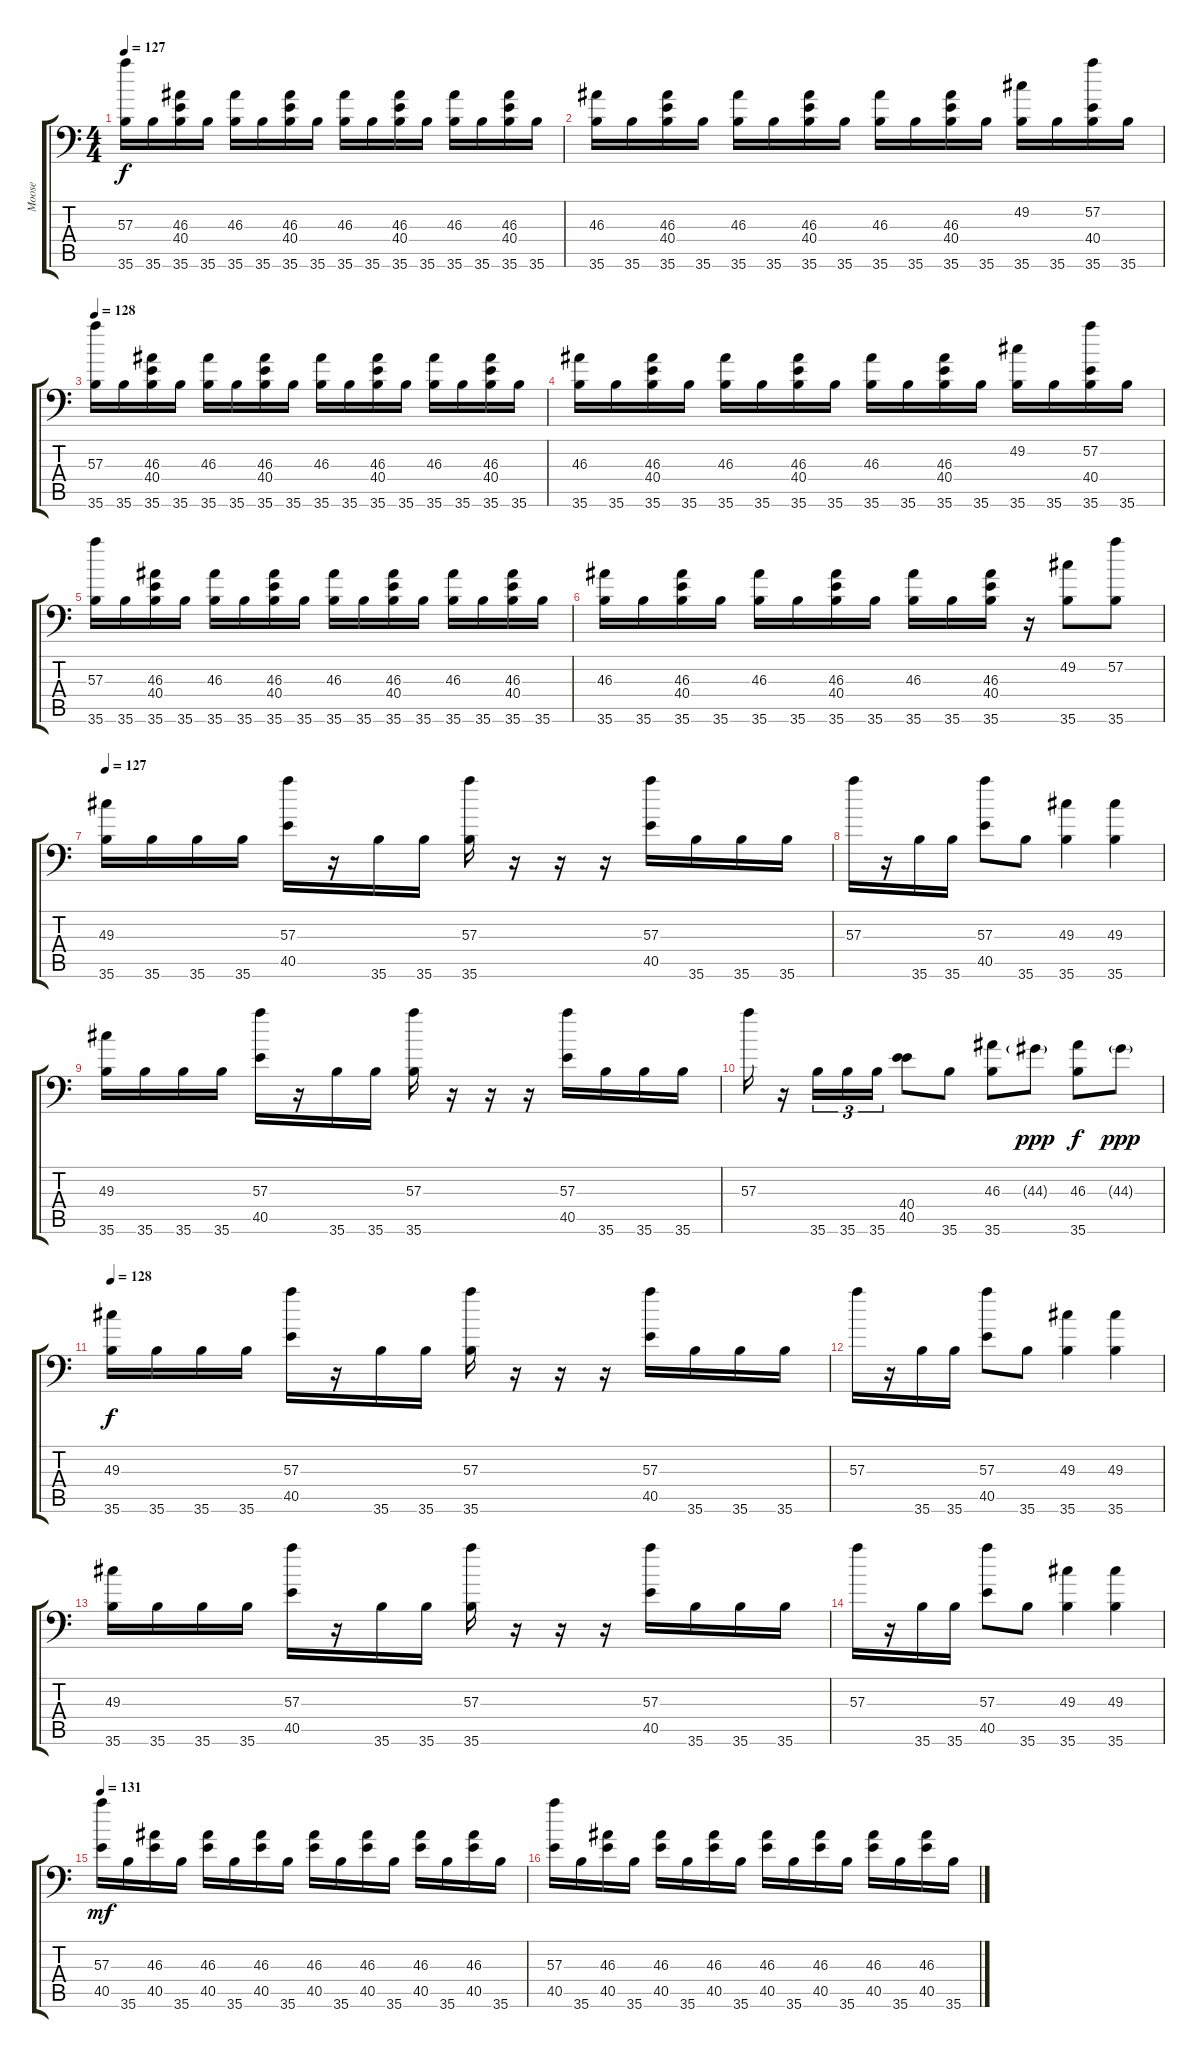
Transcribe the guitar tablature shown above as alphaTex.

\track ("Moose" "Moose") {instrument acousticgrandpiano}
\staff {score tabs}
\tuning (C-1 C-1 C-1 C-1 C-1 C-1) {hide}
\ts (4 4)
\tempo 127
\clef f4
\ks c
(57.3 35.6).16{dy f} 35.6.16 (46.3 40.4 35.6).16 35.6.16 (46.3 35.6).16 35.6.16 (46.3 40.4 35.6).16 35.6.16 (46.3 35.6).16 35.6.16 (46.3 40.4 35.6).16 35.6.16 (46.3 35.6).16 35.6.16 (46.3 40.4 35.6).16 35.6.16 |
(46.3 35.6).16 35.6.16 (46.3 40.4 35.6).16 35.6.16 (46.3 35.6).16 35.6.16 (46.3 40.4 35.6).16 35.6.16 (46.3 35.6).16 35.6.16 (46.3 40.4 35.6).16 35.6.16 (49.2 35.6).16 35.6.16 (57.2 40.4 35.6).16 35.6.16 |
\tempo 128
(57.3 35.6).16 35.6.16 (46.3 40.4 35.6).16 35.6.16 (46.3 35.6).16 35.6.16 (46.3 40.4 35.6).16 35.6.16 (46.3 35.6).16 35.6.16 (46.3 40.4 35.6).16 35.6.16 (46.3 35.6).16 35.6.16 (46.3 40.4 35.6).16 35.6.16 |
(46.3 35.6).16 35.6.16 (46.3 40.4 35.6).16 35.6.16 (46.3 35.6).16 35.6.16 (46.3 40.4 35.6).16 35.6.16 (46.3 35.6).16 35.6.16 (46.3 40.4 35.6).16 35.6.16 (49.2 35.6).16 35.6.16 (57.2 40.4 35.6).16 35.6.16 |
(57.3 35.6).16 35.6.16 (46.3 40.4 35.6).16 35.6.16 (46.3 35.6).16 35.6.16 (46.3 40.4 35.6).16 35.6.16 (46.3 35.6).16 35.6.16 (46.3 40.4 35.6).16 35.6.16 (46.3 35.6).16 35.6.16 (46.3 40.4 35.6).16 35.6.16 |
(46.3 35.6).16 35.6.16 (46.3 40.4 35.6).16 35.6.16 (46.3 35.6).16 35.6.16 (46.3 40.4 35.6).16 35.6.16 (46.3 35.6).16 35.6.16 (46.3 40.4 35.6).16 r.16 (49.2 35.6).8 (57.2 35.6).8 |
\tempo 127
(49.3 35.6).16 35.6.16 35.6.16 35.6.16 (57.3 40.5).16 r.16 35.6.16 35.6.16 (57.3 35.6).16 r.16 r.16 r.16 (57.3 40.5).16 35.6.16 35.6.16 35.6.16 |
57.3.16 r.16 35.6.16 35.6.16 (57.3 40.5).8 35.6.8 (49.3 35.6).4 (49.3 35.6).4 |
(49.3 35.6).16 35.6.16 35.6.16 35.6.16 (57.3 40.5).16 r.16 35.6.16 35.6.16 (57.3 35.6).16 r.16 r.16 r.16 (57.3 40.5).16 35.6.16 35.6.16 35.6.16 |
57.3.16 r.16 35.6.16{tu (3 2)} 35.6.16{tu (3 2)} 35.6.16{tu (3 2)} (40.4 40.5).8 35.6.8 (46.3 35.6).8 44.3{g}.8{dy ppp} (46.3 35.6).8{dy f} 44.3{g}.8{dy ppp} |
\tempo 128
(49.3 35.6).16{dy f} 35.6.16 35.6.16 35.6.16 (57.3 40.5).16 r.16 35.6.16 35.6.16 (57.3 35.6).16 r.16 r.16 r.16 (57.3 40.5).16 35.6.16 35.6.16 35.6.16 |
57.3.16 r.16 35.6.16 35.6.16 (57.3 40.5).8 35.6.8 (49.3 35.6).4 (49.3 35.6).4 |
(49.3 35.6).16 35.6.16 35.6.16 35.6.16 (57.3 40.5).16 r.16 35.6.16 35.6.16 (57.3 35.6).16 r.16 r.16 r.16 (57.3 40.5).16 35.6.16 35.6.16 35.6.16 |
57.3.16 r.16 35.6.16 35.6.16 (57.3 40.5).8 35.6.8 (49.3 35.6).4 (49.3 35.6).4 |
\tempo 131
(57.3 40.5).16{dy mf} 35.6.16 (46.3 40.5).16 35.6.16 (46.3 40.5).16 35.6.16 (46.3 40.5).16 35.6.16 (46.3 40.5).16 35.6.16 (46.3 40.5).16 35.6.16 (46.3 40.5).16 35.6.16 (46.3 40.5).16 35.6.16 |
(57.3 40.5).16 35.6.16 (46.3 40.5).16 35.6.16 (46.3 40.5).16 35.6.16 (46.3 40.5).16 35.6.16 (46.3 40.5).16 35.6.16 (46.3 40.5).16 35.6.16 (46.3 40.5).16 35.6.16 (46.3 40.5).16 35.6.16
